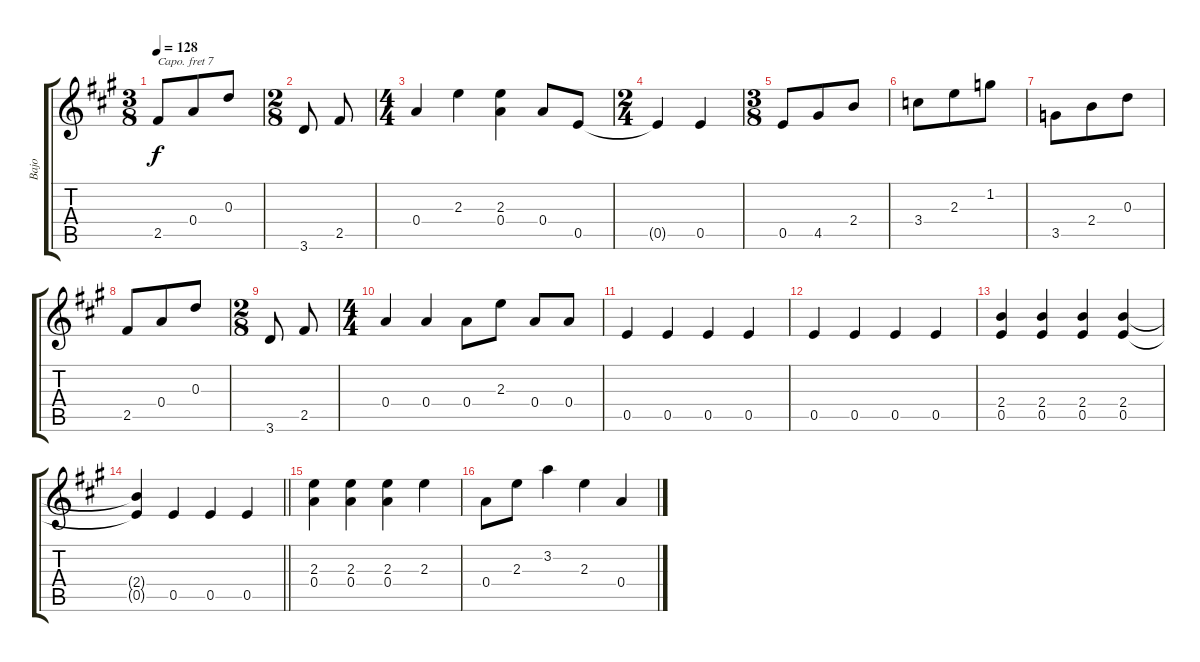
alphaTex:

\track ("Bajo " "Bajo ") {instrument acousticguitarsteel}
\staff {score tabs}
\capo 7
\tuning (E4 B3 G3 D3 A2 E2) {hide}
\ts (3 8)
\tempo 128
\clef g2
\ks a
2.5.8{dy f} 0.4.8 0.3.8 |
\ts (2 8)
3.6.8 2.5.8 |
\ts (4 4)
0.4.4 2.3.4 (2.3 0.4).4 0.4.8 0.5.8 |
\ts (2 4)
0.5{t}.4 0.5.4 |
\ts (3 8)
0.5.8 4.5.8 2.4.8 |
3.4.8 2.3.8 1.2.8 |
3.5.8 2.4.8 0.3.8 |
2.5.8 0.4.8 0.3.8 |
\ts (2 8)
3.6.8 2.5.8 |
\ts (4 4)
0.4.4 0.4.4 0.4.8 2.3.8 0.4.8 0.4.8 |
0.5.4 0.5.4 0.5.4 0.5.4 |
0.5.4 0.5.4 0.5.4 0.5.4 |
(2.4 0.5).4 (2.4 0.5).4 (2.4 0.5).4 (2.4 0.5).4 |
\barLineRight lightlight
(2.4{t} 0.5{t}).4 0.5.4 0.5.4 0.5.4 |
(2.3 0.4).4 (2.3 0.4).4 (2.3 0.4).4 2.3.4 |
0.4.8 2.3.8 3.2.4 2.3.4 0.4.4
